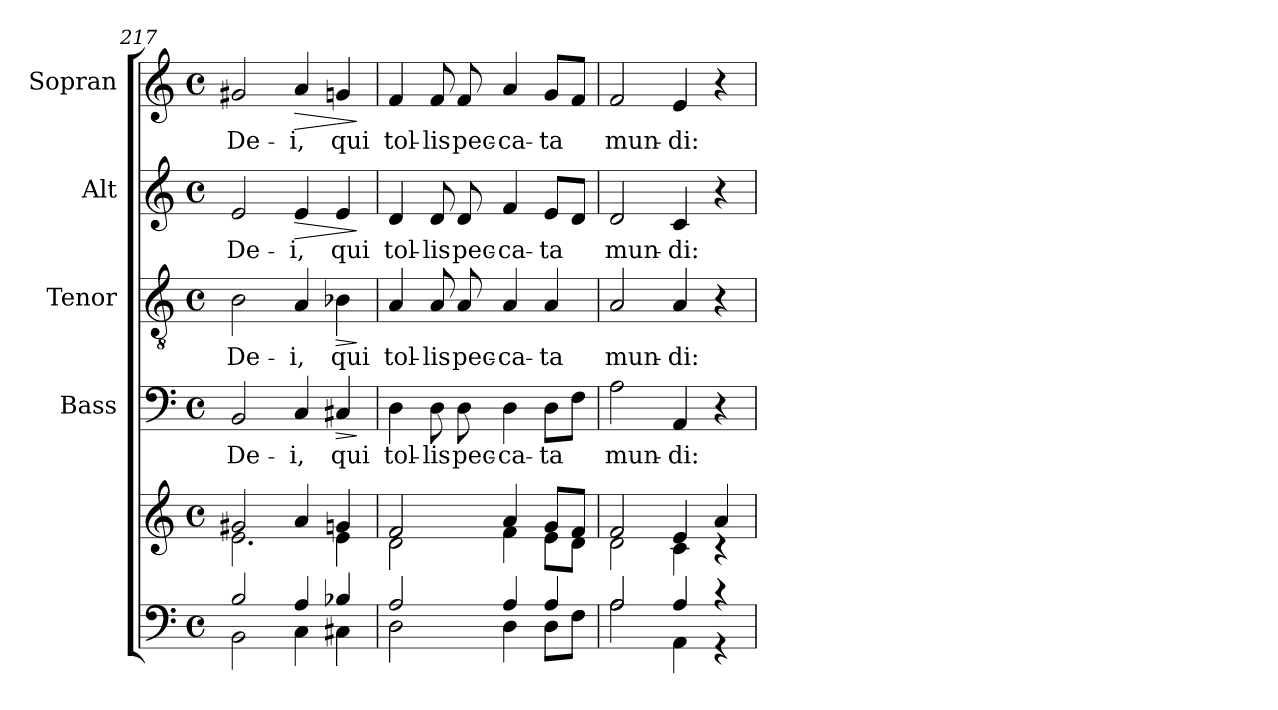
**kern	**kern	**kern	**text	**dynam	**kern	**text	**dynam	**kern	**text	**dynam	**kern	**text	**dynam
*part5	*part5	*part4	*part4	*part4	*part3	*part3	*part3	*part2	*part2	*part2	*part1	*part1	*part1
*staff6	*staff5	*staff4	*staff4	*staff4	*staff3	*staff3	*staff3	*staff2	*staff2	*staff2	*staff1	*staff1	*staff1
*	*	*I"Bass	*	*	*I"Tenor	*	*	*I"Alt	*	*	*I"Sopran	*	*
*	*	*I'B.	*	*	*I'T.	*	*	*I'A.	*	*	*I'S.	*	*
*clefF4	*clefG2	*clefF4	*	*	*clefGv2	*	*	*clefG2	*	*	*clefG2	*	*
*k[]	*k[]	*k[]	*	*	*k[]	*	*	*k[]	*	*	*k[]	*	*
*C:	*C:	*C:	*	*	*C:	*	*	*C:	*	*	*C:	*	*
*M4/4	*M4/4	*M4/4	*	*	*M4/4	*	*	*M4/4	*	*	*M4/4	*	*
*met(c)	*met(c)	*met(c)	*	*	*met(c)	*	*	*met(c)	*	*	*met(c)	*	*
=217	=217	=217	=217	=217	=217	=217	=217	=217	=217	=217	=217	=217	=217
*^	*^	*	*	*	*	*	*	*	*	*	*	*	*
!	!	!	!	!	!LO:LY:b	!	!	!LO:LY:b	!	!	!LO:LY:b	!	!	!LO:LY:b	!
2B/	2BB\	2g#X/	2.e\	2BB/	De-	.	2B\	De-	.	2e/	De-	.	2g#X/	De-	.
!	!	!	!	!	!LO:LY:b	!	!	!LO:LY:b	!	!	!LO:LY:b	!LO:HP:b	!	!LO:LY:b	!LO:HP:b
4A/	4C\	4a/	.	4C/	-i,	.	4A/	-i,	.	4e/	-i,	>	4a/	-i,	>
!	!	!	!	!	!LO:LY:b	!LO:HP:b	!	!LO:LY:b	!LO:HP:b	!	!LO:LY:b	!	!	!LO:LY:b	!
4B-X/	4C#X\	4gn/	4e\	4C#X/	qui	>	4B-X\	qui	>	4e/	qui	.	4gn/	qui	.
*v	*v	*	*	*	*	*	*	*	*	*	*	*	*	*	*
*	*v	*v	*	*	*	*	*	*	*	*	*	*	*	*
.	.	.	.	]	.	.	]	.	.	]	.	.	]
=218	=218	=218	=218	=218	=218	=218	=218	=218	=218	=218	=218	=218	=218
*^	*^	*	*	*	*	*	*	*	*	*	*	*	*
!	!	!	!	!	!LO:LY:b	!	!	!LO:LY:b	!	!	!LO:LY:b	!	!	!LO:LY:b	!
2A/	2D\	2f/	2d\	4D\	tol-	.	4A/	tol-	.	4d/	tol-	.	4f/	tol-	.
!	!	!	!	!	!LO:LY:b	!	!	!LO:LY:b	!	!	!LO:LY:b	!	!	!LO:LY:b	!
.	.	.	.	8D\	-lis	.	8A/	-lis	.	8d/	-lis	.	8f/	-lis	.
!	!	!	!	!	!LO:LY:b	!	!	!LO:LY:b	!	!	!LO:LY:b	!	!	!LO:LY:b	!
.	.	.	.	8D\	pec-	.	8A/	pec-	.	8d/	pec-	.	8f/	pec-	.
!	!	!	!	!	!LO:LY:b	!	!	!LO:LY:b	!	!	!LO:LY:b	!	!	!LO:LY:b	!
4A/	4D\	4a/	4f\	4D\	-ca-	.	4A/	-ca-	.	4f/	-ca-	.	4a/	-ca-	.
!	!	!	!	!	!LO:LY:b	!	!	!LO:LY:b	!	!	!LO:LY:b	!	!	!LO:LY:b	!
4A/	8D\L	8g/L	8e\L	8D\L	-ta	.	4A/	-ta	.	8e/L	-ta	.	8g/L	-ta	.
.	8F\J	8f/J	8d\J	8F\J	.	.	.	.	.	8d/J	.	.	8f/J	.	.
=219	=219	=219	=219	=219	=219	=219	=219	=219	=219	=219	=219	=219	=219	=219	=219
!	!	!	!	!	!LO:LY:b	!	!	!LO:LY:b	!	!	!LO:LY:b	!	!	!LO:LY:b	!
2A/	2A\	2f/	2d\	2A\	mun-	.	2A/	mun-	.	2d/	mun-	.	2f/	mun-	.
!	!	!	!	!	!LO:LY:b	!	!	!LO:LY:b	!	!	!LO:LY:b	!	!	!LO:LY:b	!
4A/	4AA\	4e/	4c\	4AA/	-di:	.	4A/	-di:	.	4c/	-di:	.	4e/	-di:	.
4r	4r	4a/	4rc	4r	.	.	4r	.	.	4r	.	.	4r	.	.
*v	*v	*	*	*	*	*	*	*	*	*	*	*	*	*	*
*	*v	*v	*	*	*	*	*	*	*	*	*	*	*	*
=	=	=	=	=	=	=	=	=	=	=	=	=	=
*-	*-	*-	*-	*-	*-	*-	*-	*-	*-	*-	*-	*-	*-
